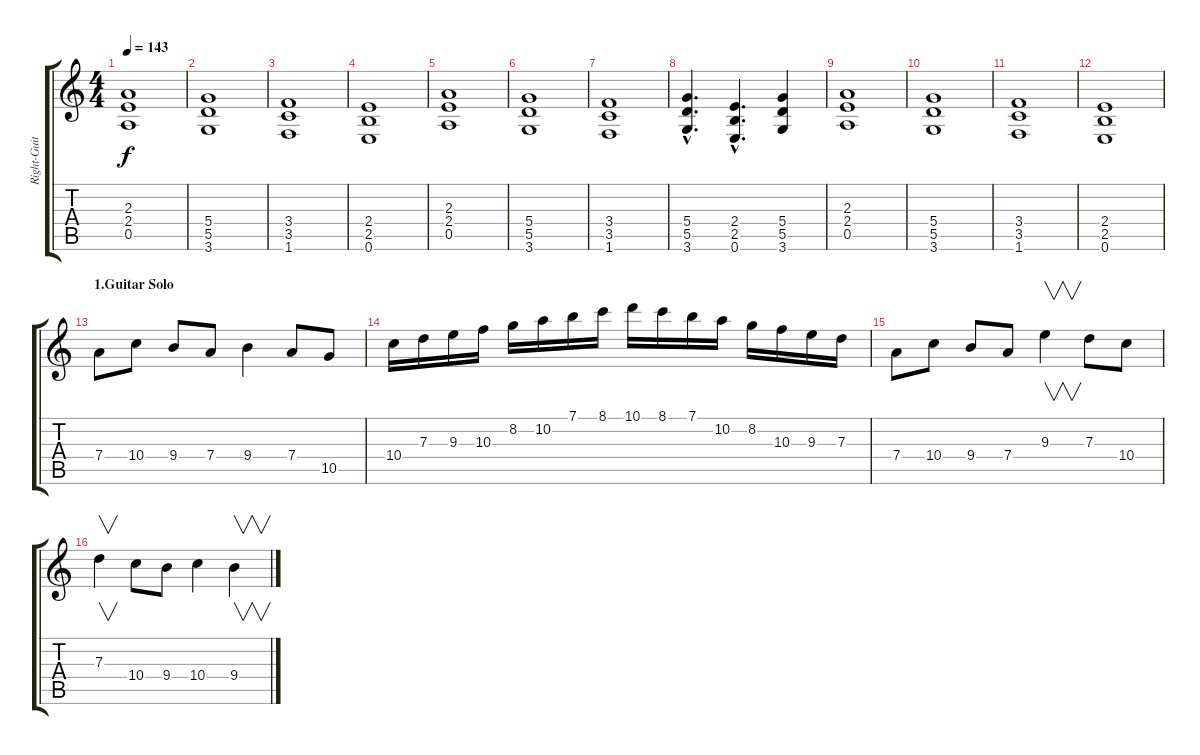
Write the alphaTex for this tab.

\track ("Right-Guitar" "Right-Guit") {instrument distortionguitar}
\staff {score tabs}
\tuning (E4 B3 G3 D3 A2 E2) {hide}
\ts (4 4)
\tempo 143
\clef g2
\ks c
(2.3 2.4 0.5).1{dy f} |
(5.4 5.5 3.6).1 |
(3.4 3.5 1.6).1 |
(2.4 2.5 0.6).1 |
(2.3 2.4 0.5).1 |
(5.4 5.5 3.6).1 |
(3.4 3.5 1.6).1 |
(5.4{hac} 5.5{hac} 3.6{hac}).4{d} (2.4{hac} 2.5{hac} 0.6{hac}).4{d} (5.4 5.5 3.6).4 |
(2.3 2.4 0.5).1 |
(5.4 5.5 3.6).1 |
(3.4 3.5 1.6).1 |
(2.4 2.5 0.6).1 |
\section ("" "1.Guitar Solo")
7.4.8 10.4.8 9.4.8 7.4.8 9.4.4 7.4.8 10.5.8 |
10.4.16 7.3.16 9.3.16 10.3.16 8.2.16 10.2.16 7.1.16 8.1.16 10.1.16 8.1.16 7.1.16 10.2.16 8.2.16 10.3.16 9.3.16 7.3.16 |
7.4.8 10.4.8 9.4.8 7.4.8 9.3.4{v} 7.3.8 10.4.8 |
7.3.4{v} 10.4.8 9.4.8 10.4.4 9.4.4{v}
